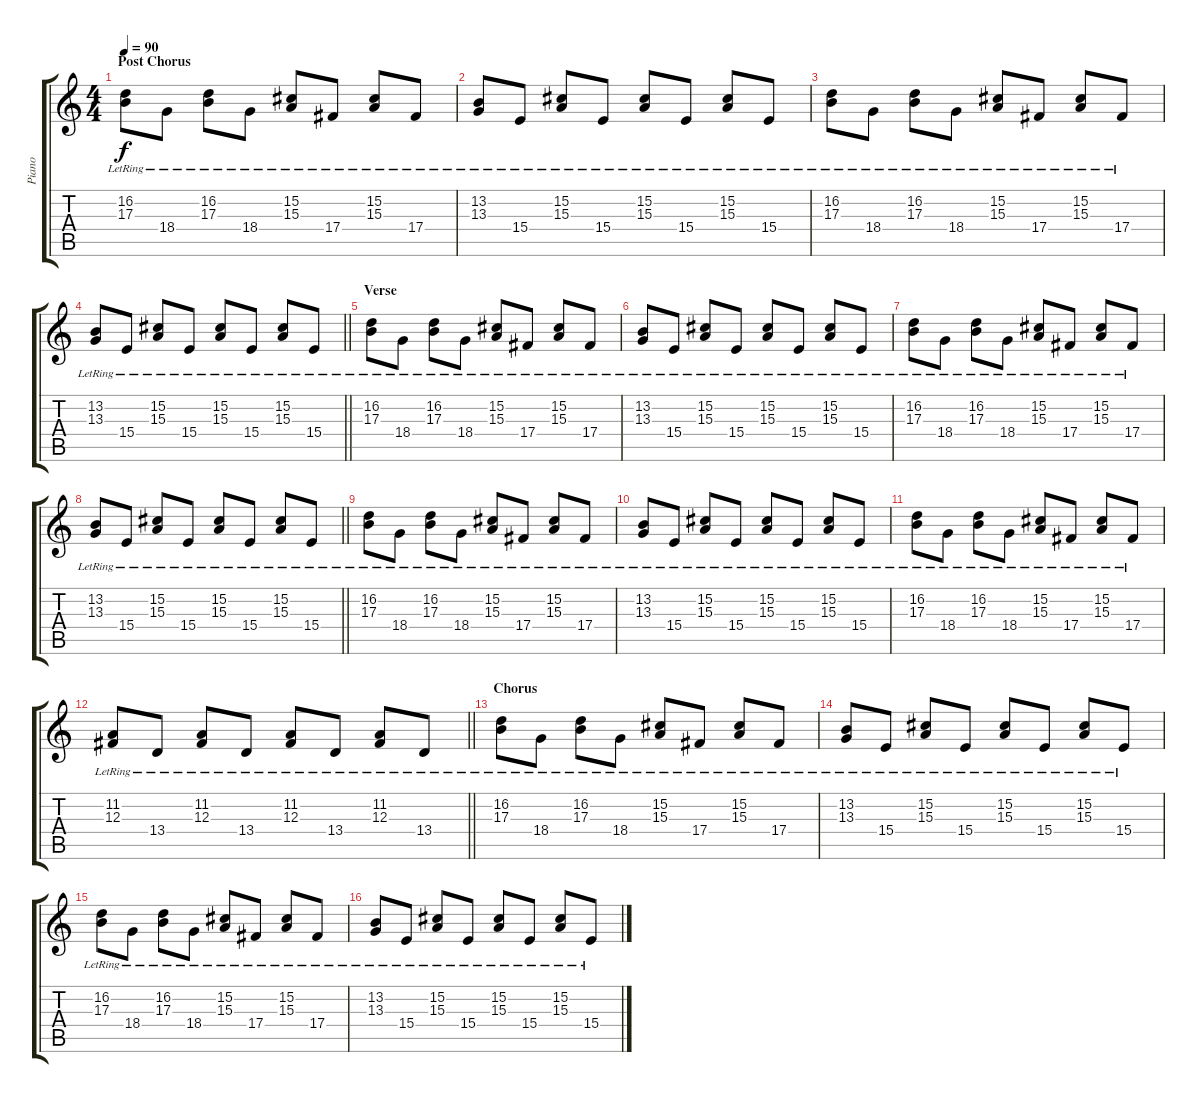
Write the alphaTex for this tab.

\track ("Piano" "Piano") {instrument acousticgrandpiano}
\staff {score tabs}
\tuning (Eb4 Bb3 Gb3 Db3 Ab2 Eb2) {hide}
\ts (4 4)
\section ("" "Post Chorus")
\tempo 90
\clef g2
\ks c
(16.2{lr} 17.3{lr}).8{dy f} 18.4{lr}.8 (16.2{lr} 17.3{lr}).8 18.4{lr}.8 (15.2{lr} 15.3{lr}).8 17.4{lr}.8 (15.2{lr} 15.3{lr}).8 17.4{lr}.8 |
(13.2{lr} 13.3{lr}).8 15.4{lr}.8 (15.2{lr} 15.3{lr}).8 15.4{lr}.8 (15.2{lr} 15.3{lr}).8 15.4{lr}.8 (15.2{lr} 15.3{lr}).8 15.4{lr}.8 |
(16.2{lr} 17.3{lr}).8 18.4{lr}.8 (16.2{lr} 17.3{lr}).8 18.4{lr}.8 (15.2{lr} 15.3{lr}).8 17.4{lr}.8 (15.2{lr} 15.3{lr}).8 17.4{lr}.8 |
\barLineRight lightlight
(13.2{lr} 13.3{lr}).8 15.4{lr}.8 (15.2{lr} 15.3{lr}).8 15.4{lr}.8 (15.2{lr} 15.3{lr}).8 15.4{lr}.8 (15.2{lr} 15.3{lr}).8 15.4{lr}.8 |
\section ("" "Verse")
(16.2{lr} 17.3{lr}).8 18.4{lr}.8 (16.2{lr} 17.3{lr}).8 18.4{lr}.8 (15.2{lr} 15.3{lr}).8 17.4{lr}.8 (15.2{lr} 15.3{lr}).8 17.4{lr}.8 |
(13.2{lr} 13.3{lr}).8 15.4{lr}.8 (15.2{lr} 15.3{lr}).8 15.4{lr}.8 (15.2{lr} 15.3{lr}).8 15.4{lr}.8 (15.2{lr} 15.3{lr}).8 15.4{lr}.8 |
(16.2{lr} 17.3{lr}).8 18.4{lr}.8 (16.2{lr} 17.3{lr}).8 18.4{lr}.8 (15.2{lr} 15.3{lr}).8 17.4{lr}.8 (15.2{lr} 15.3{lr}).8 17.4{lr}.8 |
\barLineRight lightlight
(13.2{lr} 13.3{lr}).8 15.4{lr}.8 (15.2{lr} 15.3{lr}).8 15.4{lr}.8 (15.2{lr} 15.3{lr}).8 15.4{lr}.8 (15.2{lr} 15.3{lr}).8 15.4{lr}.8 |
(16.2{lr} 17.3{lr}).8 18.4{lr}.8 (16.2{lr} 17.3{lr}).8 18.4{lr}.8 (15.2{lr} 15.3{lr}).8 17.4{lr}.8 (15.2{lr} 15.3{lr}).8 17.4{lr}.8 |
(13.2{lr} 13.3{lr}).8 15.4{lr}.8 (15.2{lr} 15.3{lr}).8 15.4{lr}.8 (15.2{lr} 15.3{lr}).8 15.4{lr}.8 (15.2{lr} 15.3{lr}).8 15.4{lr}.8 |
(16.2{lr} 17.3{lr}).8 18.4{lr}.8 (16.2{lr} 17.3{lr}).8 18.4{lr}.8 (15.2{lr} 15.3{lr}).8 17.4{lr}.8 (15.2{lr} 15.3{lr}).8 17.4{lr}.8 |
\barLineRight lightlight
(11.2{lr} 12.3{lr}).8 13.4{lr}.8 (11.2{lr} 12.3{lr}).8 13.4{lr}.8 (11.2{lr} 12.3{lr}).8 13.4{lr}.8 (11.2{lr} 12.3{lr}).8 13.4{lr}.8 |
\section ("" "Chorus")
(16.2{lr} 17.3{lr}).8 18.4{lr}.8 (16.2{lr} 17.3{lr}).8 18.4{lr}.8 (15.2{lr} 15.3{lr}).8 17.4{lr}.8 (15.2{lr} 15.3{lr}).8 17.4{lr}.8 |
(13.2{lr} 13.3{lr}).8 15.4{lr}.8 (15.2{lr} 15.3{lr}).8 15.4{lr}.8 (15.2{lr} 15.3{lr}).8 15.4{lr}.8 (15.2{lr} 15.3{lr}).8 15.4{lr}.8 |
(16.2{lr} 17.3{lr}).8 18.4{lr}.8 (16.2{lr} 17.3{lr}).8 18.4{lr}.8 (15.2{lr} 15.3{lr}).8 17.4{lr}.8 (15.2{lr} 15.3{lr}).8 17.4{lr}.8 |
(13.2{lr} 13.3{lr}).8 15.4{lr}.8 (15.2{lr} 15.3{lr}).8 15.4{lr}.8 (15.2{lr} 15.3{lr}).8 15.4{lr}.8 (15.2{lr} 15.3{lr}).8 15.4{lr}.8
